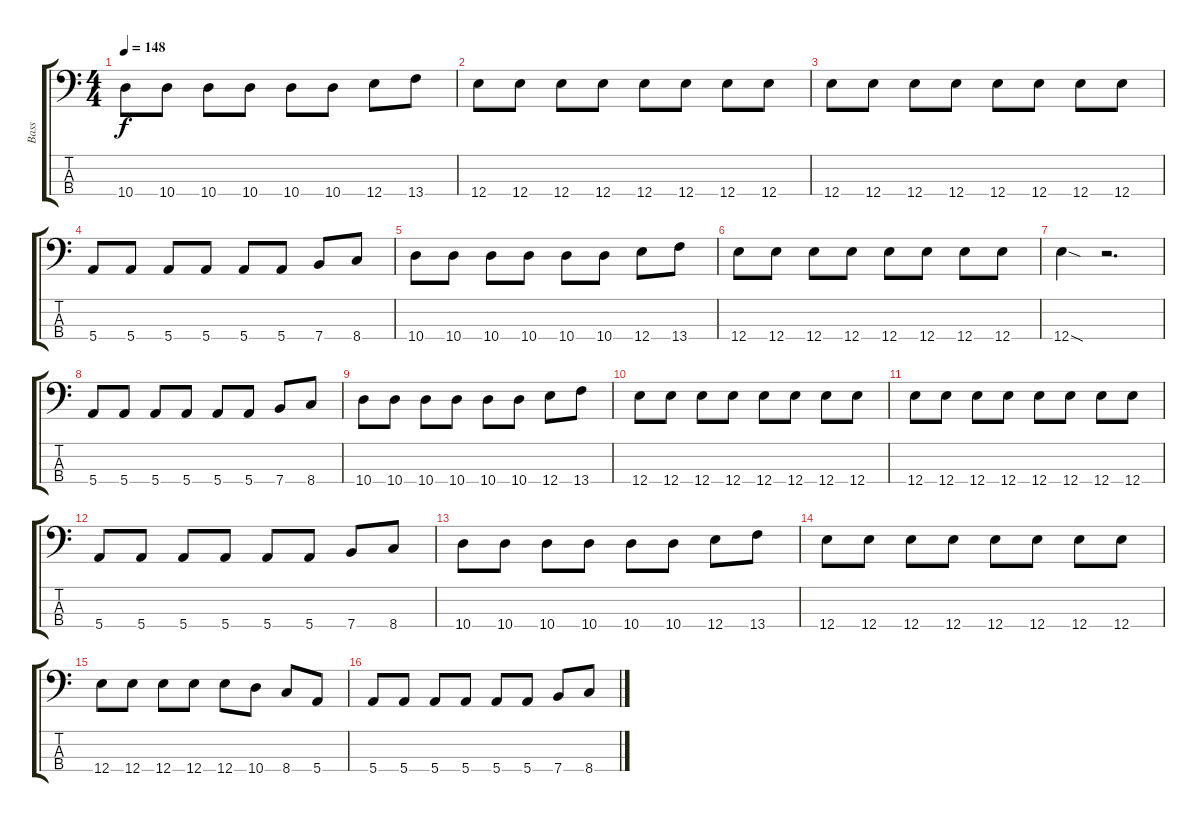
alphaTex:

\track ("Bass" "Bass") {instrument electricbassfinger}
\staff {score tabs}
\tuning (G2 D2 A1 E1) {hide}
\ts (4 4)
\tempo 148
\clef f4
\ks c
10.4.8{dy f} 10.4.8 10.4.8 10.4.8 10.4.8 10.4.8 12.4.8 13.4.8 |
12.4.8 12.4.8 12.4.8 12.4.8 12.4.8 12.4.8 12.4.8 12.4.8 |
12.4.8 12.4.8 12.4.8 12.4.8 12.4.8 12.4.8 12.4.8 12.4.8 |
5.4.8 5.4.8 5.4.8 5.4.8 5.4.8 5.4.8 7.4.8 8.4.8 |
10.4.8 10.4.8 10.4.8 10.4.8 10.4.8 10.4.8 12.4.8 13.4.8 |
12.4.8 12.4.8 12.4.8 12.4.8 12.4.8 12.4.8 12.4.8 12.4.8 |
12.4{sod}.4 r.2{d} |
5.4.8 5.4.8 5.4.8 5.4.8 5.4.8 5.4.8 7.4.8 8.4.8 |
10.4.8 10.4.8 10.4.8 10.4.8 10.4.8 10.4.8 12.4.8 13.4.8 |
12.4.8 12.4.8 12.4.8 12.4.8 12.4.8 12.4.8 12.4.8 12.4.8 |
12.4.8 12.4.8 12.4.8 12.4.8 12.4.8 12.4.8 12.4.8 12.4.8 |
5.4.8 5.4.8 5.4.8 5.4.8 5.4.8 5.4.8 7.4.8 8.4.8 |
10.4.8 10.4.8 10.4.8 10.4.8 10.4.8 10.4.8 12.4.8 13.4.8 |
12.4.8 12.4.8 12.4.8 12.4.8 12.4.8 12.4.8 12.4.8 12.4.8 |
12.4.8 12.4.8 12.4.8 12.4.8 12.4.8 10.4.8 8.4.8 5.4.8 |
5.4.8 5.4.8 5.4.8 5.4.8 5.4.8 5.4.8 7.4.8 8.4.8
